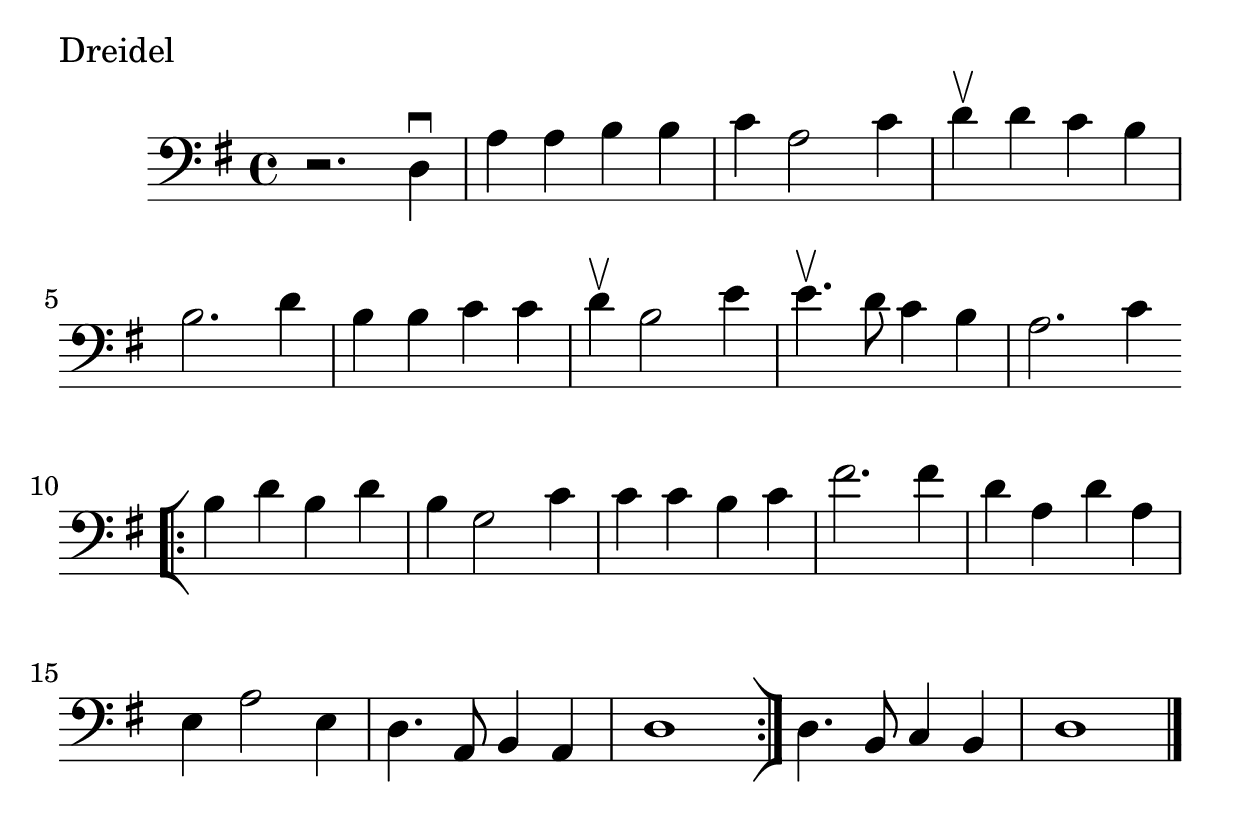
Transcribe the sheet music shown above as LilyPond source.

\version "2.24.1"

\include "articulate.ly"

#(set-global-staff-size 30)

dreidel = {
  \relative {
    \clef bass
    \key g \major
    \time 4/4
    \unfoldRepeats {
      r2. d4\downbow | a' a b b | c4 a2 c4 | d\upbow d c b | b2. d4
      | b b c c | d\upbow b2 e4 | e4.\upbow d8 c4 b | a2. c4 \section
      %\break \bar "[|:" f d f d | f d2 g4 | g g f d | c2. c4 | b e b e | b e2 b4 |
      \break \bar "[|:" b d b d | b g2 c4 | c c b c | fis2. fis4 | d a d a | e a2 e4 |
      %a4. g8 f4 g | a1 \bar ":|]" a4. g8 f4 g | a1 \bar "|."
      d4. a8 b4 a | d1 \bar ":|]" d4. b8 c4 b | d1 \bar "|."
    }
  }
}

\book {
  \header {
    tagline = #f
  }
  \markup "Dreidel"
  \score {
      \new Staff \dreidel
    }

    \score {
      \midi {}
      \new Staff \with {midiInstrument = "cello"} \dreidel
    }
}

